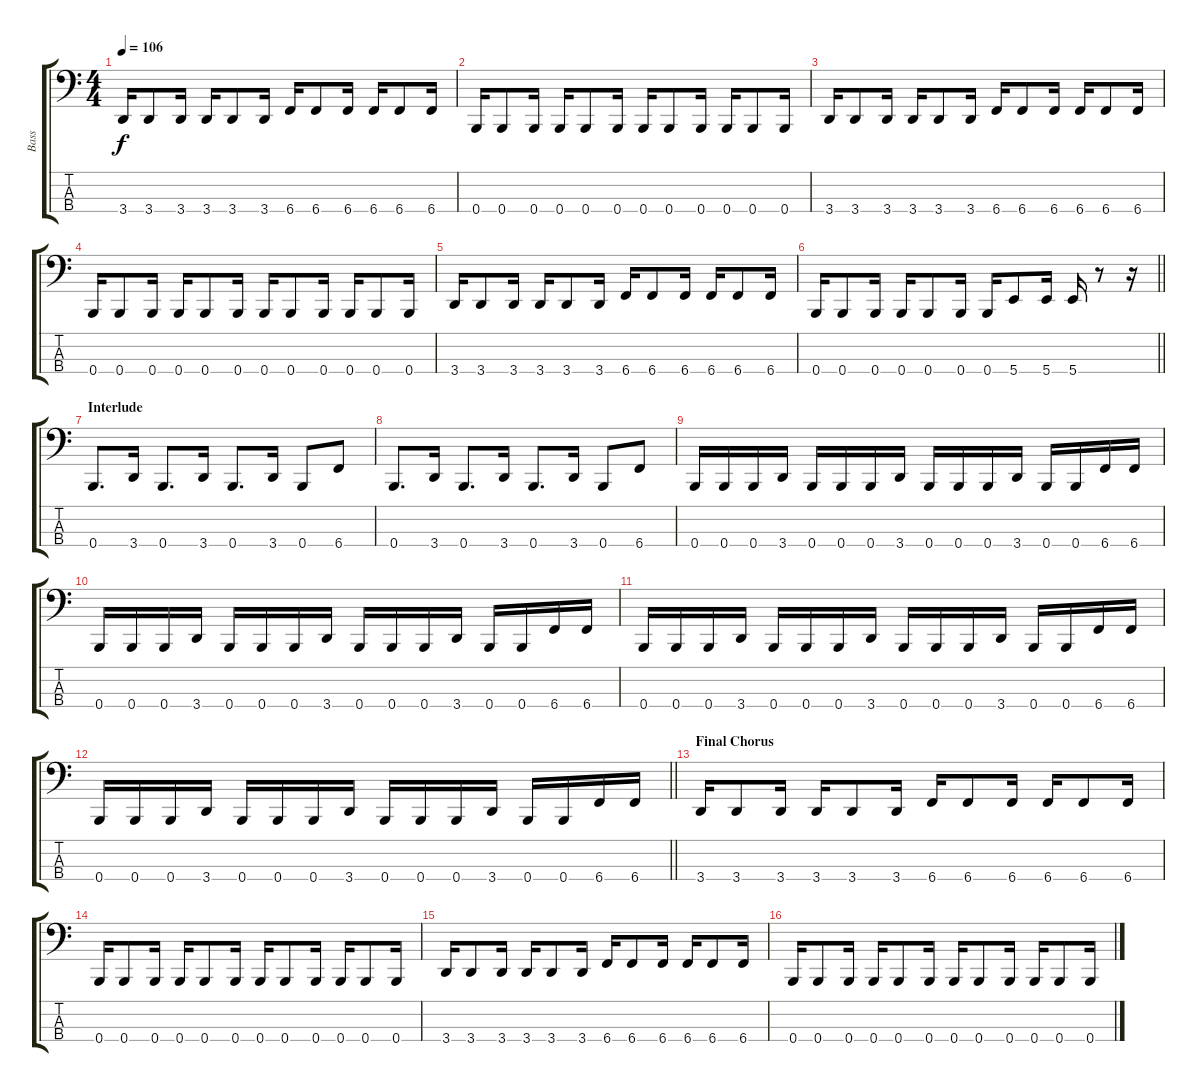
\track ("Bass" "Bass") {instrument distortionguitar}
\staff {score tabs}
\tuning (E2 B1 Gb1 B0) {hide}
\ts (4 4)
\tempo 106
\clef f4
\ks c
3.4.16{dy f} 3.4.8 3.4.16 3.4.16 3.4.8 3.4.16 6.4.16 6.4.8 6.4.16 6.4.16 6.4.8 6.4.16 |
0.4.16 0.4.8 0.4.16 0.4.16 0.4.8 0.4.16 0.4.16 0.4.8 0.4.16 0.4.16 0.4.8 0.4.16 |
3.4.16 3.4.8 3.4.16 3.4.16 3.4.8 3.4.16 6.4.16 6.4.8 6.4.16 6.4.16 6.4.8 6.4.16 |
0.4.16 0.4.8 0.4.16 0.4.16 0.4.8 0.4.16 0.4.16 0.4.8 0.4.16 0.4.16 0.4.8 0.4.16 |
3.4.16 3.4.8 3.4.16 3.4.16 3.4.8 3.4.16 6.4.16 6.4.8 6.4.16 6.4.16 6.4.8 6.4.16 |
\barLineRight lightlight
0.4.16 0.4.8 0.4.16 0.4.16 0.4.8 0.4.16 0.4.16 5.4.8 5.4.16 5.4.16 r.8 r.16 |
\section ("" "Interlude")
0.4.8{d} 3.4.16 0.4.8{d} 3.4.16 0.4.8{d} 3.4.16 0.4.8 6.4.8 |
0.4.8{d} 3.4.16 0.4.8{d} 3.4.16 0.4.8{d} 3.4.16 0.4.8 6.4.8 |
0.4.16 0.4.16 0.4.16 3.4.16 0.4.16 0.4.16 0.4.16 3.4.16 0.4.16 0.4.16 0.4.16 3.4.16 0.4.16 0.4.16 6.4.16 6.4.16 |
0.4.16 0.4.16 0.4.16 3.4.16 0.4.16 0.4.16 0.4.16 3.4.16 0.4.16 0.4.16 0.4.16 3.4.16 0.4.16 0.4.16 6.4.16 6.4.16 |
0.4.16 0.4.16 0.4.16 3.4.16 0.4.16 0.4.16 0.4.16 3.4.16 0.4.16 0.4.16 0.4.16 3.4.16 0.4.16 0.4.16 6.4.16 6.4.16 |
\barLineRight lightlight
0.4.16 0.4.16 0.4.16 3.4.16 0.4.16 0.4.16 0.4.16 3.4.16 0.4.16 0.4.16 0.4.16 3.4.16 0.4.16 0.4.16 6.4.16 6.4.16 |
\section ("" "Final Chorus")
3.4.16 3.4.8 3.4.16 3.4.16 3.4.8 3.4.16 6.4.16 6.4.8 6.4.16 6.4.16 6.4.8 6.4.16 |
0.4.16 0.4.8 0.4.16 0.4.16 0.4.8 0.4.16 0.4.16 0.4.8 0.4.16 0.4.16 0.4.8 0.4.16 |
3.4.16 3.4.8 3.4.16 3.4.16 3.4.8 3.4.16 6.4.16 6.4.8 6.4.16 6.4.16 6.4.8 6.4.16 |
0.4.16 0.4.8 0.4.16 0.4.16 0.4.8 0.4.16 0.4.16 0.4.8 0.4.16 0.4.16 0.4.8 0.4.16
